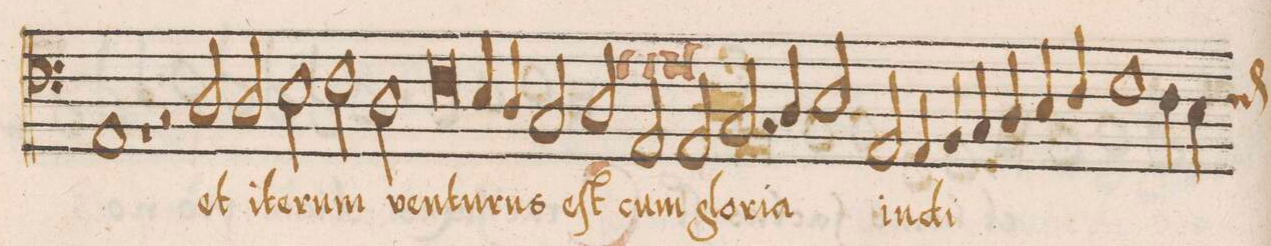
**kern	**text
*I"BASSVS	*
*clefF4	*
*k[]	*
*met(C|)	*
*M2/1	*
1AA	.
1rBB	.
=103-	=103-
2rBB	.
2D/	et
2D/	i-
2E\	-te-
=104-	=104-
2F\	-rum
2D\	ven-
*col	*
1.F	-tu-
=105-	=105-
4E/	.
4D/	.
*Xcol	*
2C/	-rus
2D/	eſt
=106-	=106-
2AA/	cum
2AA/	glo-
2.C/	-ri-
4D/	-a
=107-	=107-
2E/	.
2AA/	iu-
4AA/	-di-
4BB/	.
4C/	.
4D/	.
=108-	=108-
4E/	.
4F/	.
1G	.
4F\	.
*custos:F	*
4E\	.
=109-	=109-
*-	*-
